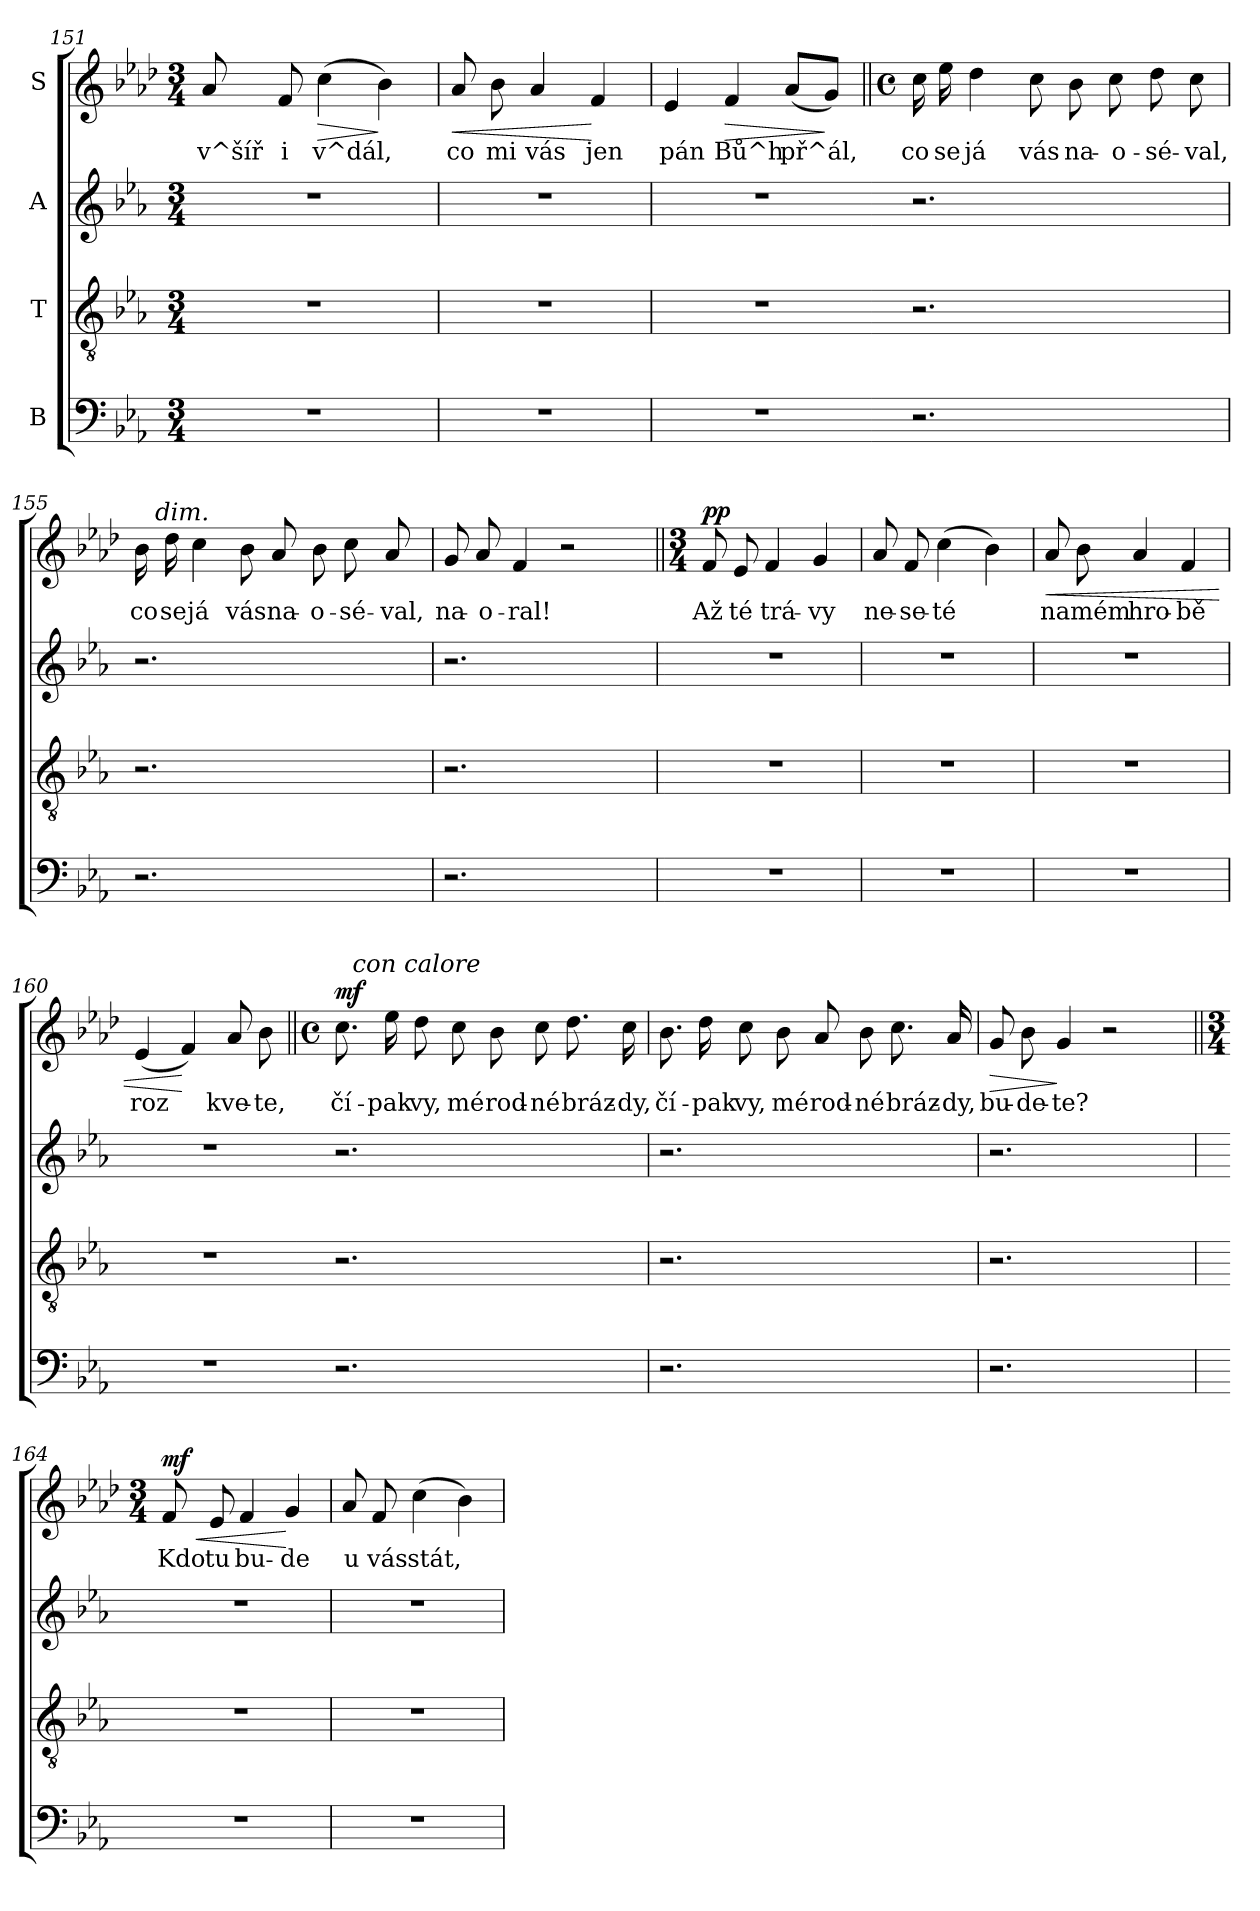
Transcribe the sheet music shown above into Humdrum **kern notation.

**kern	**kern	**kern	**kern	**text	**dynam
*part4	*part3	*part2	*part1	*part1	*part1
*staff4	*staff3	*staff2	*staff1	*staff1	*staff1
*I"B	*I"T	*I"A	*I"S	*	*
*clefF4	*clefGv2	*clefG2	*clefG2	*	*
*k[b-e-a-]	*k[b-e-a-]	*k[b-e-a-]	*k[b-e-a-d-]	*	*
*E-:	*E-:	*E-:	*A-:	*	*
*M3/4	*M3/4	*M3/4	*M3/4	*	*
=151	=151	=151	=151	=151	=151
!	!	!	!	!LO:LY:b:rj	!
2.r	2.r	2.r	8a-/	v^šíř	.
!	!	!	!	!LO:LY:b:rj	!
.	.	.	8f/	i	.
!	!	!	!	!LO:LY:b:rj	!LO:HP:b
.	.	.	(>4cc\	v^dál,	>
!	!	!	!	!LO:LY:b:rj	!
.	.	.	4b-\)	.	]
=152	=152	=152	=152	=152	=152
!	!	!	!	!LO:LY:b:rj	!LO:HP:b
2.r	2.r	2.r	8a-/	co	<
!	!	!	!	!LO:LY:b:rj	!
.	.	.	8b-\	mi	.
!	!	!	!	!LO:LY:b:rj	!
.	.	.	4a-/	vás	.
!	!	!	!	!LO:LY:b:rj	!
.	.	.	4f/	jen	[
=153	=153	=153	=153	=153	=153
!	!	!	!	!LO:LY:b:rj	!
2.r	2.r	2.r	4e-/	pán	.
!	!	!	!	!LO:LY:b:rj	!LO:HP:b
.	.	.	4f/	Bů^h	>
!	!	!	!	!LO:LY:b:rj	!
.	.	.	(<8a-/L	př^ál,	.
!	!	!	!	!LO:LY:b:rj	!
.	.	.	8g/J)	.	]
!!LO:LB:g=z
=154	=154	=154	=154||	=154||	=154||
*	*	*	*M4/4	*	*
*	*	*	*met(c)	*	*
!	!	!	!	!LO:LY:b:rj	!
2.r	2.r	2.r	16cc\	co	.
!	!	!	!	!LO:LY:b:rj	!
.	.	.	16ee-\	se	.
!	!	!	!	!LO:LY:b:rj	!
.	.	.	4dd-\	já	.
!	!	!	!	!LO:LY:b:rj	!
.	.	.	8cc\	vás	.
!	!	!	!	!LO:LY:b:rj	!
.	.	.	8b-\	na-	.
!	!	!	!	!LO:LY:b:rj	!
.	.	.	8cc\	-o-	.
!	!	!	!	!LO:LY:b:rj	!
4ryy	4ryy	4ryy	8dd-\	-sé-	.
!	!	!	!	!LO:LY:b:rj	!
.	.	.	8cc\	-val,	.
=155	=155	=155	=155	=155	=155
!	!	!	!	!LO:LY:b:rj	!
*	*	*	*^	*	*
2.r	2.r	2.r	16b-\	32.ryy	co	.
!	!	!	!	!LO:TX:a:i:t=dim.	!	!
.	.	.	.	2ryy	.	.
!	!	!	!	!	!LO:LY:b:rj	!
.	.	.	16dd-\	.	se	.
!	!	!	!	!	!LO:LY:b:rj	!
.	.	.	4cc\	.	já	.
!	!	!	!	!	!LO:LY:b:rj	!
.	.	.	8b-\	.	vás	.
!	!	!	!	!	!LO:LY:b:rj	!
.	.	.	8a-/	.	na-	.
.	.	.	.	4ryy	.	.
!	!	!	!	!	!LO:LY:b:rj	!
.	.	.	8b-\	.	-o-	.
!	!	!	!	!	!LO:LY:b:rj	!
4ryy	4ryy	4ryy	8cc\	.	-sé-	.
.	.	.	.	8ryy	.	.
!	!	!	!	!	!LO:LY:b:rj	!
.	.	.	8a-/	.	-val,	.
.	.	.	.	16ryy	.	.
.	.	.	.	64ryy	.	.
=156	=156	=156	=156	=156	=156	=156
!	!	!	!	!	!LO:LY:b:rj	!
*	*	*	*v	*v	*	*
2.r	2.r	2.r	8g/	na-	.
!	!	!	!	!LO:LY:b:rj	!
.	.	.	8a-/	-o-	.
!	!	!	!	!LO:LY:b:rj	!
.	.	.	4f/	-ral!	.
.	.	.	2r	.	.
4ryy	4ryy	4ryy	.	.	.
!!LO:LB:g=z
=157	=157	=157	=157||	=157||	=157||
*	*	*	*M3/4	*	*
!	!	!	!	!LO:LY:b:rj	!LO:DY:a
2.r	2.r	2.r	8f/	Až	pp
!	!	!	!	!LO:LY:b:rj	!
.	.	.	8e-/	té	.
!	!	!	!	!LO:LY:b:rj	!
.	.	.	4f/	trá-	.
!	!	!	!	!LO:LY:b:rj	!
.	.	.	4g/	-vy	.
=158	=158	=158	=158	=158	=158
!	!	!	!	!LO:LY:b:rj	!
2.r	2.r	2.r	8a-/	ne-	.
!	!	!	!	!LO:LY:b:rj	!
.	.	.	8f/	-se-	.
!	!	!	!	!LO:LY:b:rj	!
.	.	.	(>4cc\	-té	.
!	!	!	!	!LO:LY:b:rj	!
.	.	.	4b-\)	.	.
=159	=159	=159	=159	=159	=159
!	!	!	!	!LO:LY:b:rj	!LO:HP:b
2.r	2.r	2.r	8a-/	na	<
!	!	!	!	!LO:LY:b:rj	!
.	.	.	8b-\	mém	.
!	!	!	!	!LO:LY:b:rj	!
.	.	.	4a-/	hro-	.
!	!	!	!	!LO:LY:b:rj	!
.	.	.	4f/	-bě	.
=160	=160	=160	=160	=160	=160
!	!	!	!	!LO:LY:b:rj	!
2.r	2.r	2.r	(<4e-/	roz-	.
!	!	!	!	!LO:LY:b:rj	!
.	.	.	4f/)	--	[
!	!	!	!	!LO:LY:b:rj	!
.	.	.	8a-/	-kve-	.
!	!	!	!	!LO:LY:b:rj	!
.	.	.	8b-\	-te,	.
!!LO:LB:g=z
=161	=161	=161	=161||	=161||	=161||
*	*	*	*M4/4	*	*
*	*	*	*met(c)	*	*
!	!	!	!	!LO:LY:b:rj	!LO:DY:a
*	*	*	*^	*	*
2.r	2.r	2.r	8.cc\	32.ryy	čí-	mf
!	!	!	!	!LO:TX:a:i:t=con calore	!	!
.	.	.	.	2ryy	.	.
!	!	!	!	!	!LO:LY:b:rj	!
.	.	.	16ee-\	.	-pak	.
!	!	!	!	!	!LO:LY:b:rj	!
.	.	.	8dd-\	.	vy,	.
!	!	!	!	!	!LO:LY:b:rj	!
.	.	.	8cc\	.	mé	.
!	!	!	!	!	!LO:LY:b:rj	!
.	.	.	8b-\	.	rod-	.
.	.	.	.	4ryy	.	.
!	!	!	!	!	!LO:LY:b:rj	!
.	.	.	8cc\	.	-né	.
!	!	!	!	!	!LO:LY:b:rj	!
4ryy	4ryy	4ryy	8.dd-\	.	bráz-	.
.	.	.	.	8ryy	.	.
.	.	.	.	16ryy	.	.
!	!	!	!	!	!LO:LY:b:rj	!
.	.	.	16cc\	.	-dy,	.
.	.	.	.	64ryy	.	.
=162	=162	=162	=162	=162	=162	=162
!	!	!	!LO:TX:a:i:t=cresc.	!	!	!
!	!	!	!	!	!LO:LY:b:rj	!
*	*	*	*v	*v	*	*
2.r	2.r	2.r	8.b-\	čí-	.
!	!	!	!	!LO:LY:b:rj	!
.	.	.	16dd-\	-pak	.
!	!	!	!	!LO:LY:b:rj	!
.	.	.	8cc\	vy,	.
!	!	!	!	!LO:LY:b:rj	!
.	.	.	8b-\	mé	.
!	!	!	!	!LO:LY:b:rj	!
.	.	.	8a-/	rod-	.
!	!	!	!	!LO:LY:b:rj	!
.	.	.	8b-\	-né	.
!	!	!	!	!LO:LY:b:rj	!
4ryy	4ryy	4ryy	8.cc\	bráz-	.
!	!	!	!	!LO:LY:b:rj	!
.	.	.	16a-/	-dy,	.
=163	=163	=163	=163	=163	=163
!	!	!	!	!LO:LY:b:rj	!LO:HP:b
2.r	2.r	2.r	8g/	bu-	>
!	!	!	!	!LO:LY:b:rj	!
.	.	.	8b-\	-de-	.
!	!	!	!	!LO:LY:b:rj	!
.	.	.	4g/	-te?	]
.	.	.	2r	.	.
4ryy	4ryy	4ryy	.	.	.
!!LO:LB:g=z
=164	=164	=164	=164||	=164||	=164||
*	*	*	*M3/4	*	*
!	!	!	!	!LO:LY:b:rj	!LO:HP:b
!	!	!	!	!	!LO:DY:n=1:a
2.r	2.r	2.r	8f/	Kdo	< mf
!	!	!	!	!LO:LY:b:rj	!
.	.	.	8e-/	tu	.
!	!	!	!	!LO:LY:b:rj	!
.	.	.	4f/	bu-	.
!	!	!	!	!LO:LY:b:rj	!
.	.	.	4g/	-de	[
=165	=165	=165	=165	=165	=165
!	!	!	!	!LO:LY:b:rj	!
2.r	2.r	2.r	8a-/	u	.
!	!	!	!	!LO:LY:b:rj	!
.	.	.	8f/	vás	.
!	!	!	!	!LO:LY:b:rj	!
.	.	.	(>4cc\	stát,	.
!	!	!	!	!LO:LY:b:rj	!
.	.	.	4b-\)	.	.
=	=	=	=	=	=
*-	*-	*-	*-	*-	*-
